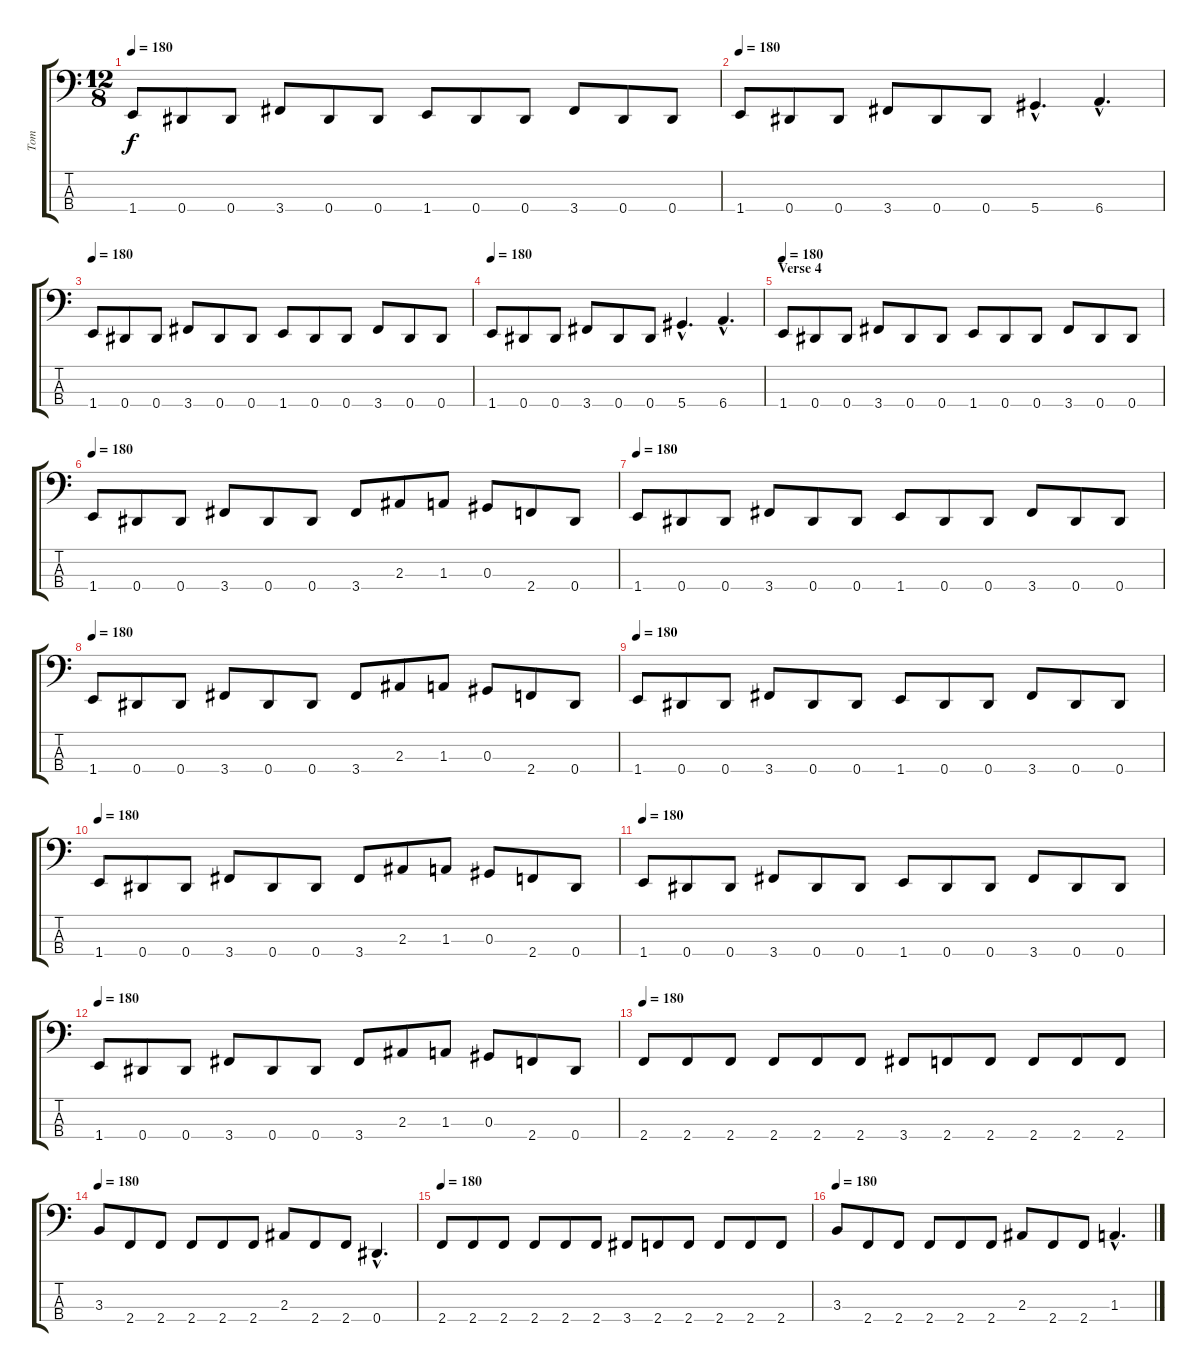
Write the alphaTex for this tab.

\track ("Tom" "Tom") {instrument electricbasspick}
\staff {score tabs}
\tuning (Gb2 Db2 Ab1 Eb1) {hide}
\ts (12 8)
\tempo 180
\clef f4
\ks c
1.4.8{dy f} 0.4.8 0.4.8 3.4.8 0.4.8 0.4.8 1.4.8 0.4.8 0.4.8 3.4.8 0.4.8 0.4.8 |
\tempo 180
1.4.8 0.4.8 0.4.8 3.4.8 0.4.8 0.4.8 5.4{hac}.4{d} 6.4{hac}.4{d} |
\tempo 180
1.4.8 0.4.8 0.4.8 3.4.8 0.4.8 0.4.8 1.4.8 0.4.8 0.4.8 3.4.8 0.4.8 0.4.8 |
\tempo 180
1.4.8 0.4.8 0.4.8 3.4.8 0.4.8 0.4.8 5.4{hac}.4{d} 6.4{hac}.4{d} |
\section ("" "Verse 4")
\tempo 180
1.4.8 0.4.8 0.4.8 3.4.8 0.4.8 0.4.8 1.4.8 0.4.8 0.4.8 3.4.8 0.4.8 0.4.8 |
\tempo 180
1.4.8 0.4.8 0.4.8 3.4.8 0.4.8 0.4.8 3.4.8 2.3.8 1.3.8 0.3.8 2.4.8 0.4.8 |
\tempo 180
1.4.8 0.4.8 0.4.8 3.4.8 0.4.8 0.4.8 1.4.8 0.4.8 0.4.8 3.4.8 0.4.8 0.4.8 |
\tempo 180
1.4.8 0.4.8 0.4.8 3.4.8 0.4.8 0.4.8 3.4.8 2.3.8 1.3.8 0.3.8 2.4.8 0.4.8 |
\tempo 180
1.4.8 0.4.8 0.4.8 3.4.8 0.4.8 0.4.8 1.4.8 0.4.8 0.4.8 3.4.8 0.4.8 0.4.8 |
\tempo 180
1.4.8 0.4.8 0.4.8 3.4.8 0.4.8 0.4.8 3.4.8 2.3.8 1.3.8 0.3.8 2.4.8 0.4.8 |
\tempo 180
1.4.8 0.4.8 0.4.8 3.4.8 0.4.8 0.4.8 1.4.8 0.4.8 0.4.8 3.4.8 0.4.8 0.4.8 |
\tempo 180
1.4.8 0.4.8 0.4.8 3.4.8 0.4.8 0.4.8 3.4.8 2.3.8 1.3.8 0.3.8 2.4.8 0.4.8 |
\tempo 180
2.4.8 2.4.8 2.4.8 2.4.8 2.4.8 2.4.8 3.4.8 2.4.8 2.4.8 2.4.8 2.4.8 2.4.8 |
\tempo 180
3.3.8 2.4.8 2.4.8 2.4.8 2.4.8 2.4.8 2.3.8 2.4.8 2.4.8 0.4{hac}.4{d} |
\tempo 180
2.4.8 2.4.8 2.4.8 2.4.8 2.4.8 2.4.8 3.4.8 2.4.8 2.4.8 2.4.8 2.4.8 2.4.8 |
\tempo 180
3.3.8 2.4.8 2.4.8 2.4.8 2.4.8 2.4.8 2.3.8 2.4.8 2.4.8 1.3{hac}.4{d}
